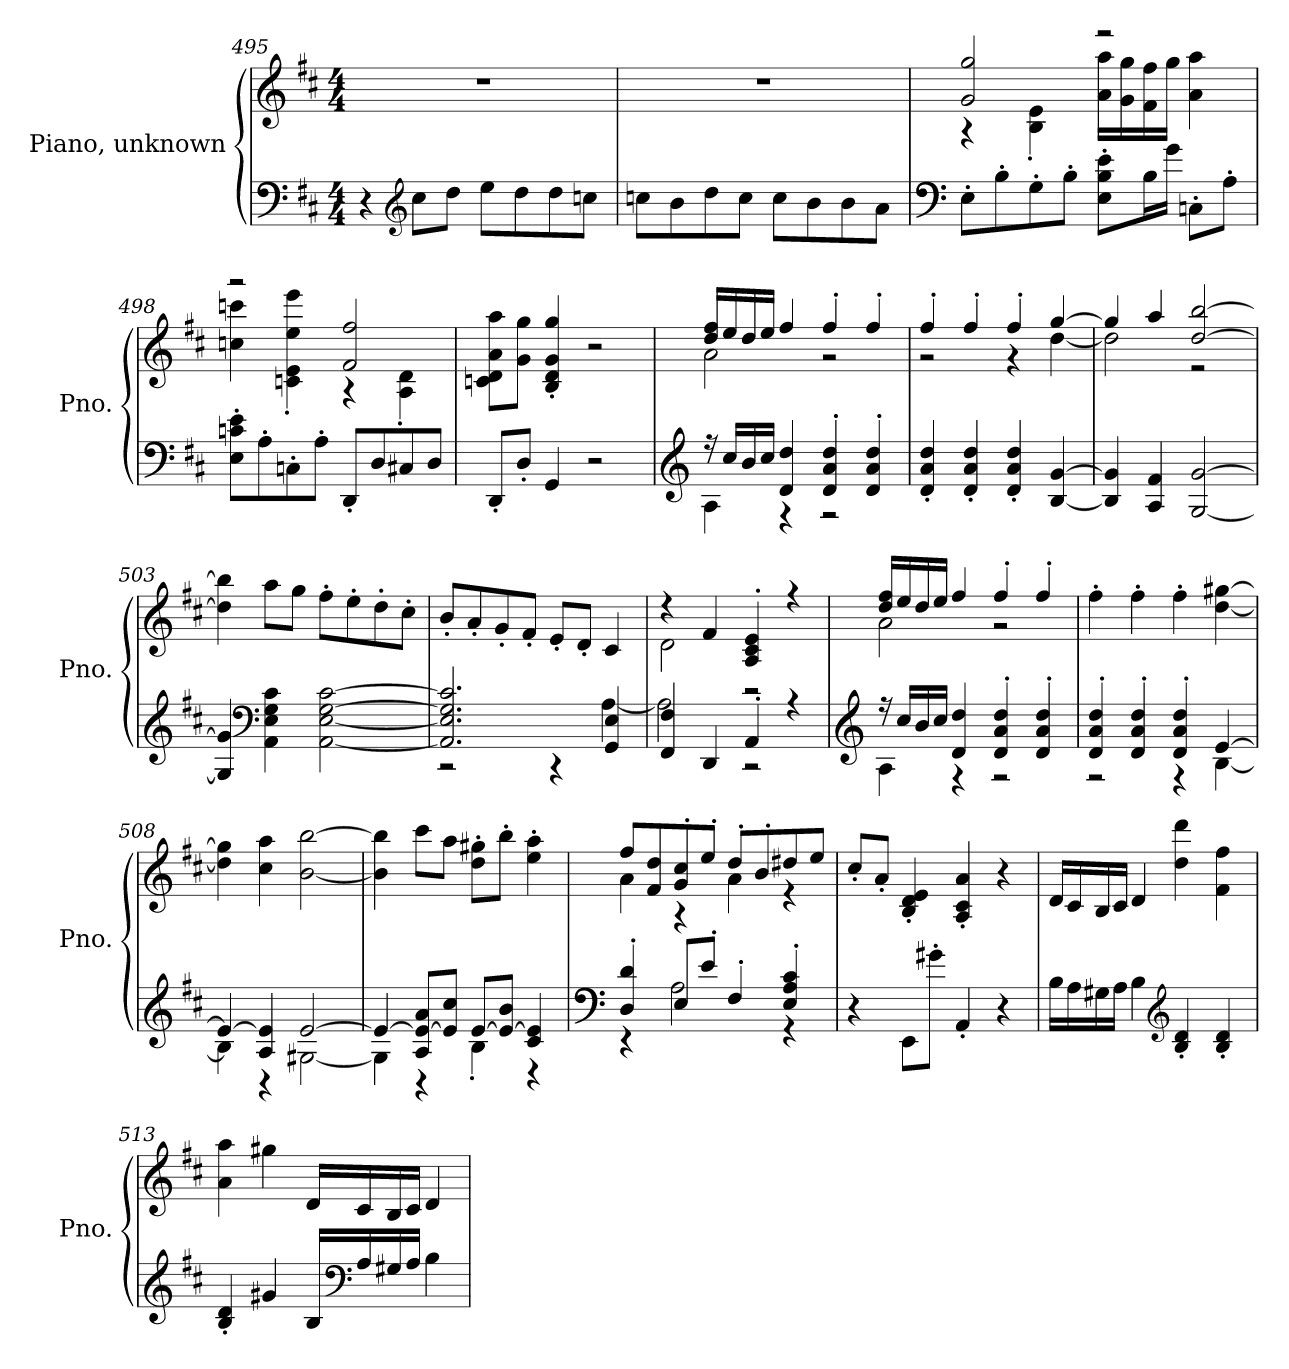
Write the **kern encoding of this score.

**kern	**kern
*part1	*part1
*staff2	*staff1
*I"Piano, unknown	*
*I'Pno.	*
*clefF4	*clefG2
*k[f#c#]	*k[f#c#]
*M4/4	*M4/4
=495	=495
4r	1r
*clefG2	*
8cc#\L	.
8dd\J	.
8ee\L	.
8dd\	.
8dd\	.
8ccn\J	.
=496	=496
8ccn\L	1r
8b\	.
8dd\	.
8cc\J	.
8cc\L	.
8b\	.
8b\	.
8a\J	.
=497	=497
*clefF4	*
*	*^
8E'\L	2g/ 2gg/	4r
8B'\	.	.
8G'\	.	4B\' 4e\'
8B'\J	.	.
8E\' 8B\' 8e\'L	2r	16a\ 16aa\LL
.	.	16g\ 16gg\
16B\L	.	16f#\ 16ff#\
16g\JJ	.	16gg\JJ
8Cn'\L	.	4a\ 4aa\
8A'\J	.	.
!!LO:LB:g=z	!!
=498	=498	=498
8E\' 8cn\' 8e\'L	2r	4ccn\ 4cccn\
8A'\	.	.
8Cn'\	.	4cn\' 4e\' 4ee\' 4eee\'
8A'\J	.	.
8DD'/L	2f#/ 2ff#/	4r
8D/	.	.
8C#X/	.	4A\' 4d\'
8D/J	.	.
*	*v	*v
=499	=499
8DD'/L	8cn\ 8d\ 8a\ 8aa\L
8D'/J	8g\ 8gg\J
4GG/	4B/' 4d/' 4g/' 4gg/'
2r	2r
=500	=500
*clefG2	*
*^	*^
16r	4A\	16dd/ 16ff#/LL	2a\
16cc#/LL	.	16ee/	.
16b/	.	16dd/	.
16cc#/JJ	.	16ee/JJ	.
4d/ 4dd/	4r	4ff#/	.
4d/' 4a/' 4dd/'	2r	4ff#'/	2r
4d/' 4a/' 4dd/'	.	4ff#'/	.
*v	*v	*	*
=501	=501	=501
4d/' 4a/' 4dd/'	4ff#'/	2r
4d/' 4a/' 4dd/'	4ff#'/	.
4d/' 4a/' 4dd/'	4ff#'/	4r
[4B/ [4g/	[4gg/	[4dd\
=502	=502	=502
4B/] 4g/]	4gg/]	2dd\]
4A/ 4f#/	4aa/	.
[2G/ [2g/	[2dd/ [2bb/	2r
*	*v	*v
!!LO:PB:g=z
=503	=503
4G/] 4g/]	4dd\] 4bb\]
*clefF4	*
4AA\ 4E\ 4G\ 4c#\	8aa\L
.	8gg\J
[2AA\ [2E\ [2G\ [2c#\	8ff#'\L
.	8ee'\
.	8dd'\
.	8cc#'\J
=504	=504
*^	*
2.AA/] 2.E/] 2.G/] 2.c#/]	2r	8b'/L
.	.	8a'/
.	.	8g'/
.	.	8f#'/J
.	4r	8e'/L
.	.	8d'/J
4GG/ 4E/	[4A\	4c#/
=505	=505	=505
*	*	*^
4FF#/ 4F#/	2A\]	4r	2d\
4DD/	.	4f#/	.
4AA'/	2r	4A/' 4c#/' 4e/'	2r
4r	.	4r	.
=506	=506	=506	=506
*clefG2	*	*	*
16r	4A\	16dd/ 16ff#/LL	2a\
16cc#/LL	.	16ee/	.
16b/	.	16dd/	.
16cc#/JJ	.	16ee/JJ	.
4d/ 4dd/	4r	4ff#/	.
4d/' 4a/' 4dd/'	2r	4ff#'/	2r
4d/' 4a/' 4dd/'	.	4ff#'/	.
*	*	*v	*v
=507	=507	=507
4d/' 4a/' 4dd/'	2r	4ff#'\
4d/' 4a/' 4dd/'	.	4ff#'\
4d/' 4a/' 4dd/'	4r	4ff#'\
[4e/	[4B\	[4dd\ [4gg#X\
=508	=508	=508
4e/_	4B\]	4dd\] 4gg#\]
4A/ 4e/]	4r	4cc#\ 4aa\
[2e/	[2G#X\	[2b\ [2bb\
!!LO:LB:g=z
=509	=509	=509
4e/_	4G#\]	4b\] 4bb\]
8A/ 8e/_ 8a/L	4r	8ccc#\L
8e/] 8cc#/J	.	8aa\J
[8e/L	4B'\	8dd\' 8gg#X\'L
8e/_ 8b/J	.	8bb'\J
4c#/ 4e/]	4r	4ee\' 4aa\'
=510	=510	=510
*clefF4	*	*
*	*	*^
4D/' 4d/'	4r	8ff#/L	4a\
.	.	8f#/ 8dd/	.
8E/L	2A\	8g/' 8cc#/'	4r
8e'/J	.	8ee'/J	.
4F#'/	.	8dd'/L	4a\
.	.	8b'/	.
4E/' 4A/' 4c#/'	4r	8dd#X/	4r
.	.	8ee/J	.
*v	*v	*	*
*	*v	*v
=511	=511
4r	8cc#'/L
.	8a'/J
8EE\L	4B/' 4d/' 4e/'
8g#X'\J	.
4AA'/	4A/' 4c#/' 4a/'
4r	4r
=512	=512
16B\LL	16d/LL
16A\	16c#/
16G#X\	16B/
16A\JJ	16c#/JJ
4B\	4d/
*clefG2	*
4B/' 4d/'	4dd\ 4ddd\
4B/' 4d/'	4f#\ 4ff#\
!!LO:LB:g=z
=513	=513
4B/' 4d/'	4a\ 4aa\
4g#X/	4gg#X\
16B/LL	16d/LL
*clefF4	*
16A/	16c#/
16G#X/	16B/
16A/JJ	16c#/JJ
4B\	4d/
=	=
*-	*-
